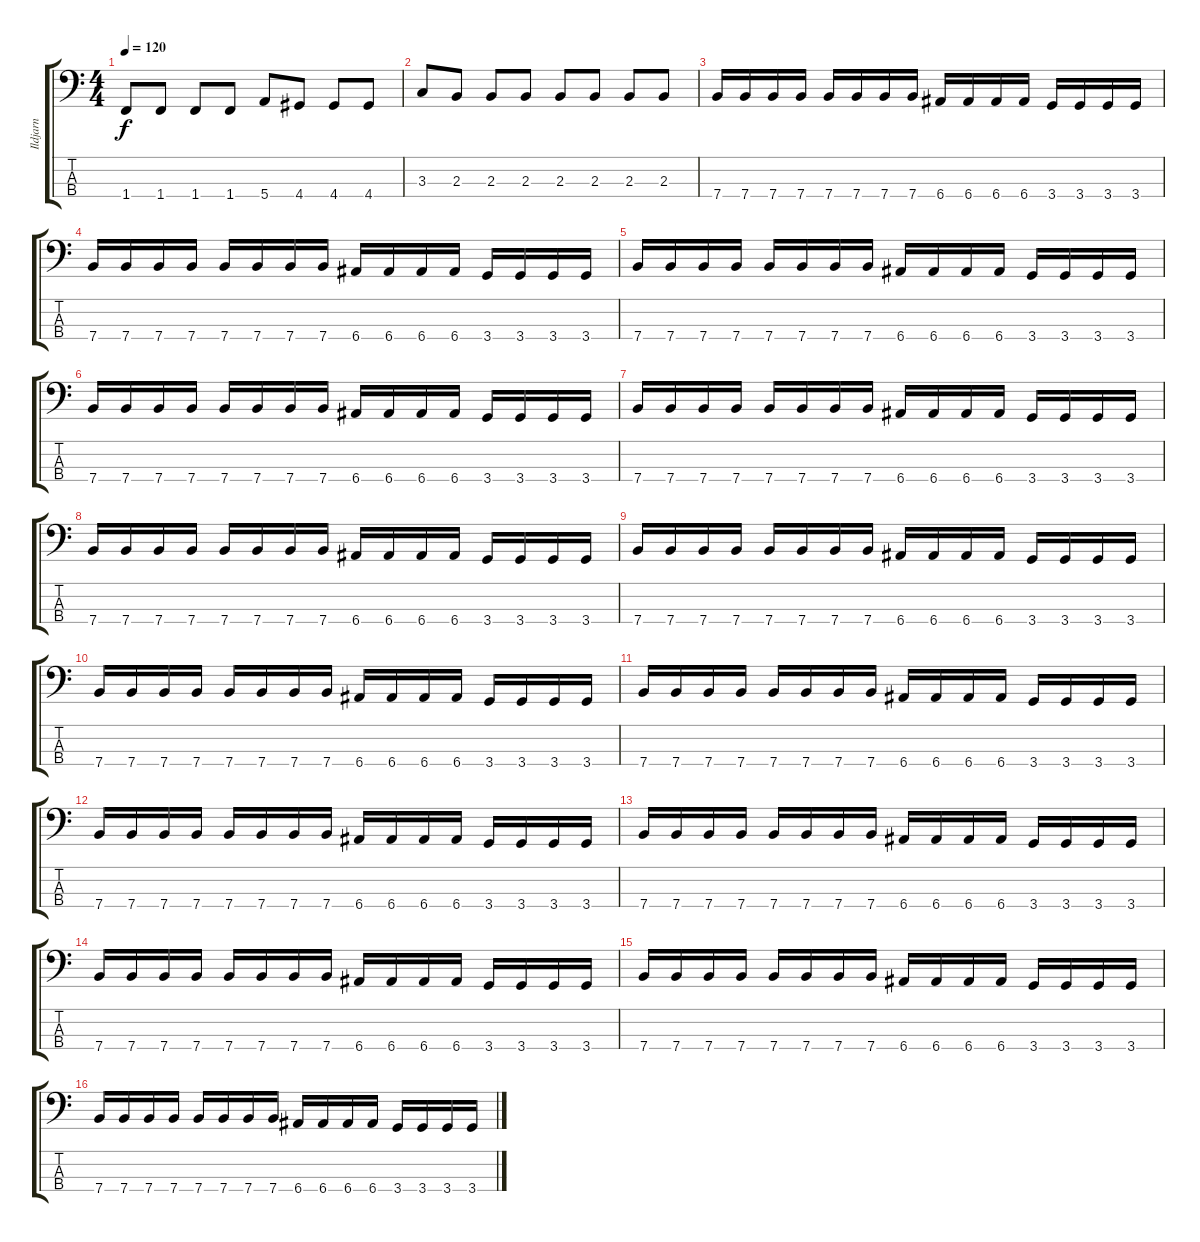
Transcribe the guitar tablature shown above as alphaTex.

\track ("Ildjarn" "Ildjarn") {instrument electricbasspick}
\staff {score tabs}
\tuning (G2 D2 A1 E1) {hide}
\ts (4 4)
\tempo 120
\clef f4
\ks c
1.4.8{dy f} 1.4.8 1.4.8 1.4.8 5.4.8 4.4.8 4.4.8 4.4.8 |
3.3.8 2.3.8 2.3.8 2.3.8 2.3.8 2.3.8 2.3.8 2.3.8 |
7.4.16 7.4.16 7.4.16 7.4.16 7.4.16 7.4.16 7.4.16 7.4.16 6.4.16 6.4.16 6.4.16 6.4.16 3.4.16 3.4.16 3.4.16 3.4.16 |
7.4.16 7.4.16 7.4.16 7.4.16 7.4.16 7.4.16 7.4.16 7.4.16 6.4.16 6.4.16 6.4.16 6.4.16 3.4.16 3.4.16 3.4.16 3.4.16 |
7.4.16 7.4.16 7.4.16 7.4.16 7.4.16 7.4.16 7.4.16 7.4.16 6.4.16 6.4.16 6.4.16 6.4.16 3.4.16 3.4.16 3.4.16 3.4.16 |
7.4.16 7.4.16 7.4.16 7.4.16 7.4.16 7.4.16 7.4.16 7.4.16 6.4.16 6.4.16 6.4.16 6.4.16 3.4.16 3.4.16 3.4.16 3.4.16 |
7.4.16 7.4.16 7.4.16 7.4.16 7.4.16 7.4.16 7.4.16 7.4.16 6.4.16 6.4.16 6.4.16 6.4.16 3.4.16 3.4.16 3.4.16 3.4.16 |
7.4.16 7.4.16 7.4.16 7.4.16 7.4.16 7.4.16 7.4.16 7.4.16 6.4.16 6.4.16 6.4.16 6.4.16 3.4.16 3.4.16 3.4.16 3.4.16 |
7.4.16 7.4.16 7.4.16 7.4.16 7.4.16 7.4.16 7.4.16 7.4.16 6.4.16 6.4.16 6.4.16 6.4.16 3.4.16 3.4.16 3.4.16 3.4.16 |
7.4.16 7.4.16 7.4.16 7.4.16 7.4.16 7.4.16 7.4.16 7.4.16 6.4.16 6.4.16 6.4.16 6.4.16 3.4.16 3.4.16 3.4.16 3.4.16 |
7.4.16 7.4.16 7.4.16 7.4.16 7.4.16 7.4.16 7.4.16 7.4.16 6.4.16 6.4.16 6.4.16 6.4.16 3.4.16 3.4.16 3.4.16 3.4.16 |
7.4.16 7.4.16 7.4.16 7.4.16 7.4.16 7.4.16 7.4.16 7.4.16 6.4.16 6.4.16 6.4.16 6.4.16 3.4.16 3.4.16 3.4.16 3.4.16 |
7.4.16 7.4.16 7.4.16 7.4.16 7.4.16 7.4.16 7.4.16 7.4.16 6.4.16 6.4.16 6.4.16 6.4.16 3.4.16 3.4.16 3.4.16 3.4.16 |
7.4.16 7.4.16 7.4.16 7.4.16 7.4.16 7.4.16 7.4.16 7.4.16 6.4.16 6.4.16 6.4.16 6.4.16 3.4.16 3.4.16 3.4.16 3.4.16 |
7.4.16 7.4.16 7.4.16 7.4.16 7.4.16 7.4.16 7.4.16 7.4.16 6.4.16 6.4.16 6.4.16 6.4.16 3.4.16 3.4.16 3.4.16 3.4.16 |
7.4.16 7.4.16 7.4.16 7.4.16 7.4.16 7.4.16 7.4.16 7.4.16 6.4.16 6.4.16 6.4.16 6.4.16 3.4.16 3.4.16 3.4.16 3.4.16
